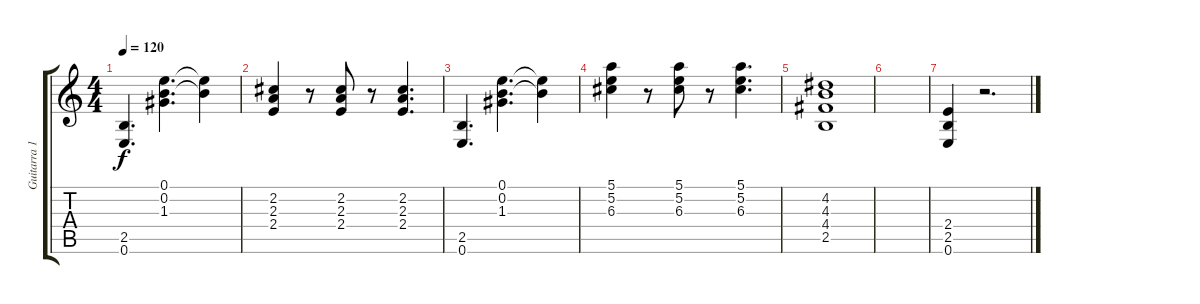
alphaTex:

\track ("Guitarra 1" "Guitarra 1") {instrument electricguitarclean}
\staff {score tabs}
\tuning (E4 B3 G3 D3 A2 E2) {hide}
\ts (4 4)
\tempo 120
\clef g2
\ks c
(2.5 0.6).4{d dy f instrument overdrivenguitar} (0.1 0.2 1.3).4{d} (0.1{t} 0.2{t}).4 |
(2.2 2.3 2.4).4 r.8 (2.2 2.3 2.4).8 r.8 (2.2 2.3 2.4).4{d} |
(2.5 0.6).4{d instrument overdrivenguitar} (0.1 0.2 1.3).4{d} (0.1{t} 0.2{t}).4 |
(5.1 5.2 6.3).4 r.8 (5.1 5.2 6.3).8 r.8 (5.1 5.2 6.3).4{d} |
(4.2 4.3 4.4 2.5).1 |
|
(2.4 2.5 0.6).4 r.2{d}
